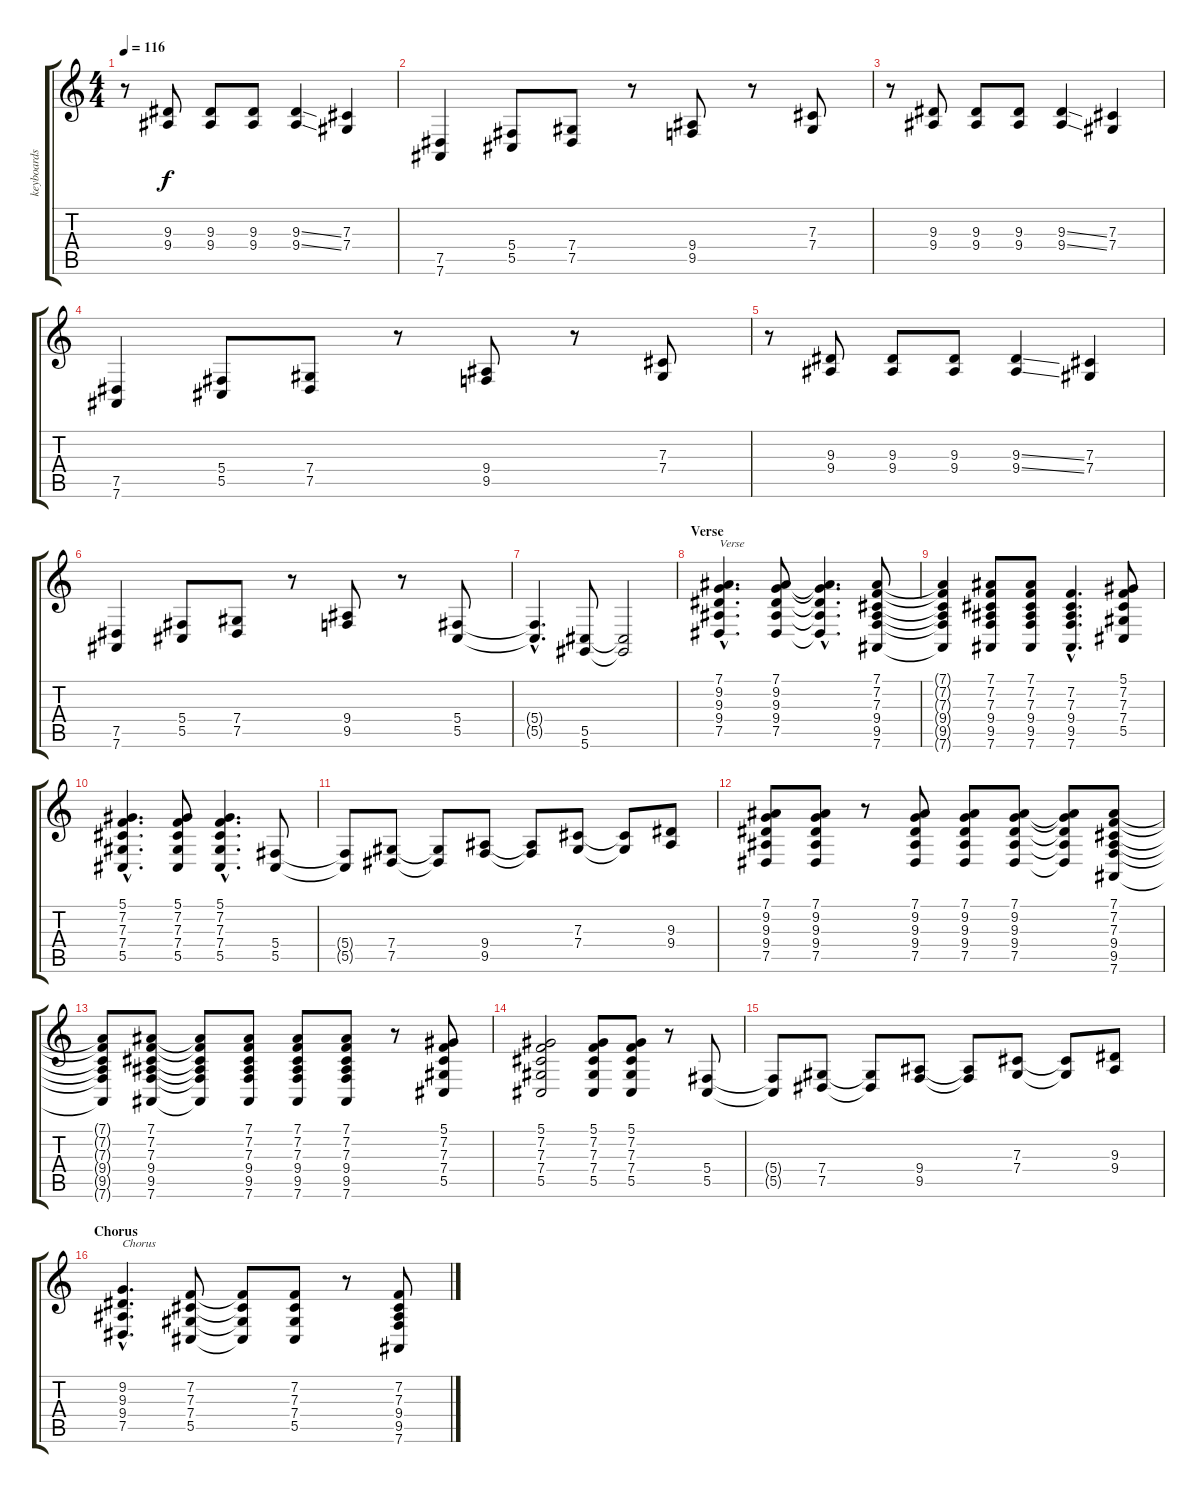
\track ("keyboards" "keyboards") {instrument drawbarorgan}
\staff {score tabs}
\tuning (Eb4 Bb3 Gb3 Db3 Ab2 Eb2) {hide}
\ts (4 4)
\tempo 116
\clef g2
\ks c
r.8{dy f} (9.3 9.4).8 (9.3 9.4).8 (9.3 9.4).8 (9.3{ss} 9.4{ss}).4 (7.3 7.4).4 |
(7.5 7.6).4 (5.4 5.5).8 (7.4 7.5).8 r.8 (9.4 9.5).8 r.8 (7.3 7.4).8 |
r.8 (9.3 9.4).8 (9.3 9.4).8 (9.3 9.4).8 (9.3{ss} 9.4{ss}).4 (7.3 7.4).4 |
(7.5 7.6).4 (5.4 5.5).8 (7.4 7.5).8 r.8 (9.4 9.5).8 r.8 (7.3 7.4).8 |
r.8 (9.3 9.4).8 (9.3 9.4).8 (9.3 9.4).8 (9.3{ss} 9.4{ss}).4 (7.3 7.4).4 |
(7.5 7.6).4 (5.4 5.5).8 (7.4 7.5).8 r.8 (9.4 9.5).8 r.8 (5.4 5.5).8 |
(5.4{hac t} 5.5{hac t}).4{d} (5.5 5.6).8 (5.5{t} 5.6{t}).2 |
\section ("" "Verse")
(7.1{hac} 9.2{hac} 9.3{hac} 9.4{hac} 7.5{hac}).4{d txt "Verse"} (7.1 9.2 9.3 9.4 7.5).8 (7.1{hac t} 9.2{hac t} 9.3{hac t} 9.4{hac t} 7.5{hac t}).4{d} (7.1 7.2 7.3 9.4 9.5 7.6).8 |
(7.1{t} 7.2{t} 7.3{t} 9.4{t} 9.5{t} 7.6{t}).4 (7.1 7.2 7.3 9.4 9.5 7.6).8 (7.1 7.2 7.3 9.4 9.5 7.6).8 (7.2{hac} 7.3{hac} 9.4{hac} 9.5{hac} 7.6{hac}).4{d} (5.1 7.2 7.3 7.4 5.5).8 |
(5.1{hac} 7.2{hac} 7.3{hac} 7.4{hac} 5.5{hac}).4{d} (5.1 7.2 7.3 7.4 5.5).8 (5.1{hac} 7.2{hac} 7.3{hac} 7.4{hac} 5.5{hac}).4{d} (5.4 5.5).8 |
(5.4{t} 5.5{t}).8 (7.4 7.5).8 (7.4{t} 7.5{t}).8 (9.4 9.5).8 (9.4{t} 9.5{t}).8 (7.3 7.4).8 (7.3{t} 7.4{t}).8 (9.3 9.4).8 |
(7.1 9.2 9.3 9.4 7.5).8 (7.1 9.2 9.3 9.4 7.5).8 r.8 (7.1 9.2 9.3 9.4 7.5).8 (7.1 9.2 9.3 9.4 7.5).8 (7.1 9.2 9.3 9.4 7.5).8 (7.1{t} 9.2{t} 9.3{t} 9.4{t} 7.5{t}).8 (7.1 7.2 7.3 9.4 9.5 7.6).8 |
(7.1{t} 7.2{t} 7.3{t} 9.4{t} 9.5{t} 7.6{t}).8 (7.1 7.2 7.3 9.4 9.5 7.6).8 (7.1{t} 7.2{t} 7.3{t} 9.4{t} 9.5{t} 7.6{t}).8 (7.1 7.2 7.3 9.4 9.5 7.6).8 (7.1 7.2 7.3 9.4 9.5 7.6).8 (7.1 7.2 7.3 9.4 9.5 7.6).8 r.8 (5.1 7.2 7.3 7.4 5.5).8 |
(5.1 7.2 7.3 7.4 5.5).2 (5.1 7.2 7.3 7.4 5.5).8 (5.1 7.2 7.3 7.4 5.5).8 r.8 (5.4 5.5).8 |
(5.4{t} 5.5{t}).8 (7.4 7.5).8 (7.4{t} 7.5{t}).8 (9.4 9.5).8 (9.4{t} 9.5{t}).8 (7.3 7.4).8 (7.3{t} 7.4{t}).8 (9.3 9.4).8 |
\section ("" "Chorus")
(9.2{hac} 9.3{hac} 9.4{hac} 7.5{hac}).4{d txt "Chorus"} (7.2 7.3 7.4 5.5).8 (7.2{t} 7.3{t} 7.4{t} 5.5{t}).8 (7.2 7.3 7.4 5.5).8 r.8 (7.2 7.3 9.4 9.5 7.6).8
